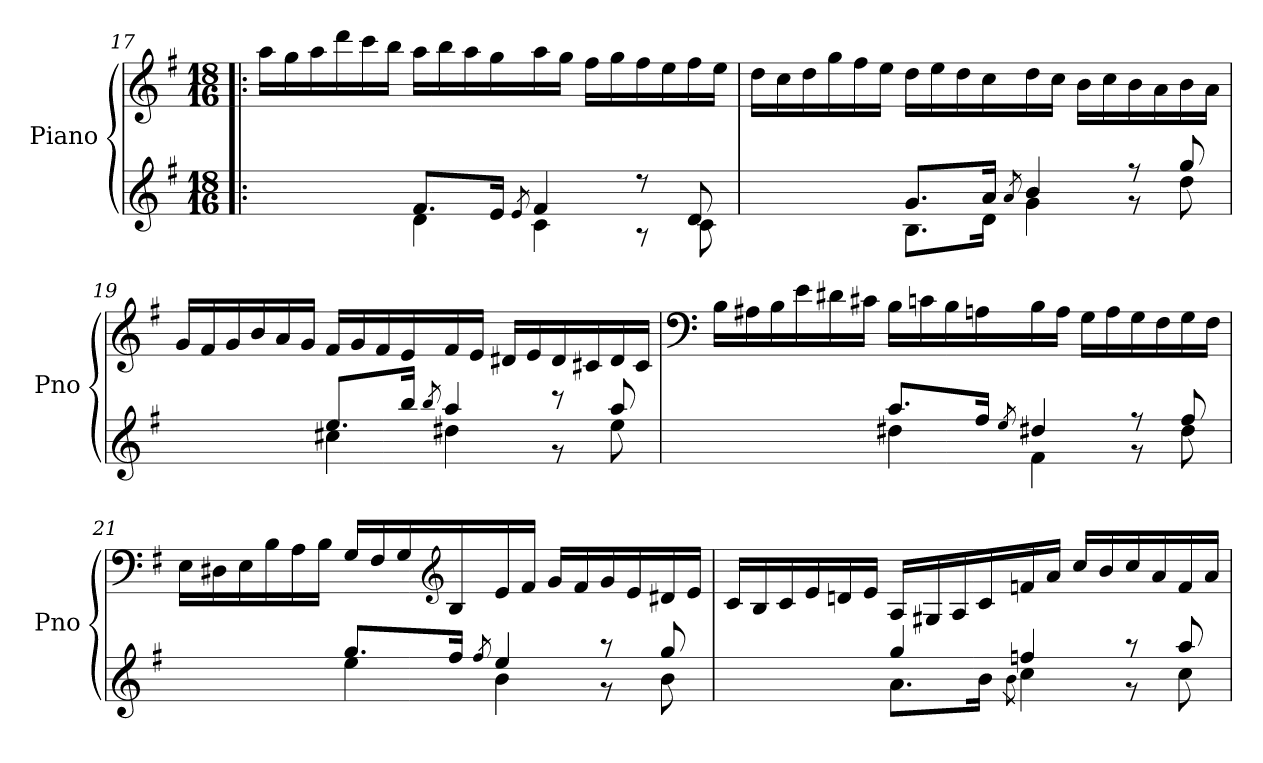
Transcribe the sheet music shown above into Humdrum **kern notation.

**kern	**kern
*part1	*part1
*staff2	*staff1
*I"Piano	*
*I'Pno	*
!!LO:PB:g=z
*clefG2	*clefG2
*k[f#]	*k[f#]
*M18/16	*M18/16
=17!|:	=17!|:
*^	*
4.ryy	4.ryy	16aa\LL
.	.	16gg\
.	.	16aa\
.	.	16ddd\
.	.	16ccc\
.	.	16bb\JJ
8.f#/L	4d\	16aa\LL
.	.	16bb\
.	.	16aa\
16e/Jk	.	16gg\
8qe/	.	.
4f#/	4c\	16aa\
.	.	16gg\JJ
.	.	16ff#\LL
.	.	16gg\
8r	8r	16ff#\
.	.	16ee\
8d/	8c\	16ff#\
.	.	16ee\JJ
=18	=18	=18
4.ryy	4.ryy	16dd\LL
.	.	16cc\
.	.	16dd\
.	.	16gg\
.	.	16ff#\
.	.	16ee\JJ
8.g/L	8.B\L	16dd\LL
.	.	16ee\
.	.	16dd\
16a/Jk	16d\Jk	16cc\
8qa/	.	.
4b/	4g\	16dd\
.	.	16cc\JJ
.	.	16b\LL
.	.	16cc\
8r	8r	16b\
.	.	16a\
8gg/	8dd\	16b\
.	.	16a\JJ
=19	=19	=19
4.ryy	4.ryy	16g/LL
.	.	16f#/
.	.	16g/
.	.	16b/
.	.	16a/
.	.	16g/JJ
8.ee/L	4cc#X\	16f#/LL
.	.	16g/
.	.	16f#/
16bb/Jk	.	16e/
8qbb/	.	.
4aa/	4dd#X\	16f#/
.	.	16e/JJ
.	.	16d#X/LL
.	.	16e/
8r	8r	16d#/
.	.	16c#X/
8aa/	8ee\	16d#/
.	.	16c#/JJ
!!LO:LB:g=z
=20	=20	=20
*	*	*clefF4
4.ryy	4.ryy	16B\LL
.	.	16A#X\
.	.	16B\
.	.	16e\
.	.	16d#X\
.	.	16c#X\JJ
8.aa/L	4dd#X\	16B\LL
.	.	16cn\
.	.	16B\
16ff#/Jk	.	16An\
8qee/	.	.
4dd#X/	4f#\	16B\
.	.	16A\JJ
.	.	16G\LL
.	.	16A\
8r	8r	16G\
.	.	16F#\
8ff#/	8dd#\	16G\
.	.	16F#\JJ
=21	=21	=21
4.ryy	4.ryy	16E\LL
.	.	16D#X\
.	.	16E\
.	.	16B\
.	.	16A\
.	.	16B\JJ
8.gg/L	4ee\	16G/LL
.	.	16F#/
.	.	16G/
*	*	*clefG2
16ff#/Jk	.	16B/
8qff#/	.	.
4ee/	4b\	16e/
.	.	16f#/JJ
.	.	16g/LL
.	.	16f#/
8r	8r	16g/
.	.	16e/
8gg/	8b\	16d#X/
.	.	16e/JJ
!!LO:LB:g=z
=22	=22	=22
4.ryy	4.ryy	16c/LL
.	.	16B/
.	.	16c/
.	.	16e/
.	.	16dn/
.	.	16e/JJ
4gg/	8.a\L	16A/LL
.	.	16G#X/
.	.	16A/
.	16b\Jk	16c/
.	8qb\	.
4ffn/	4cc\	16fn/
.	.	16a/JJ
.	.	16cc/LL
.	.	16b/
8r	8r	16cc/
.	.	16a/
8aa/	8cc\	16f/
.	.	16a/JJ
*v	*v	*
=	=
*-	*-
